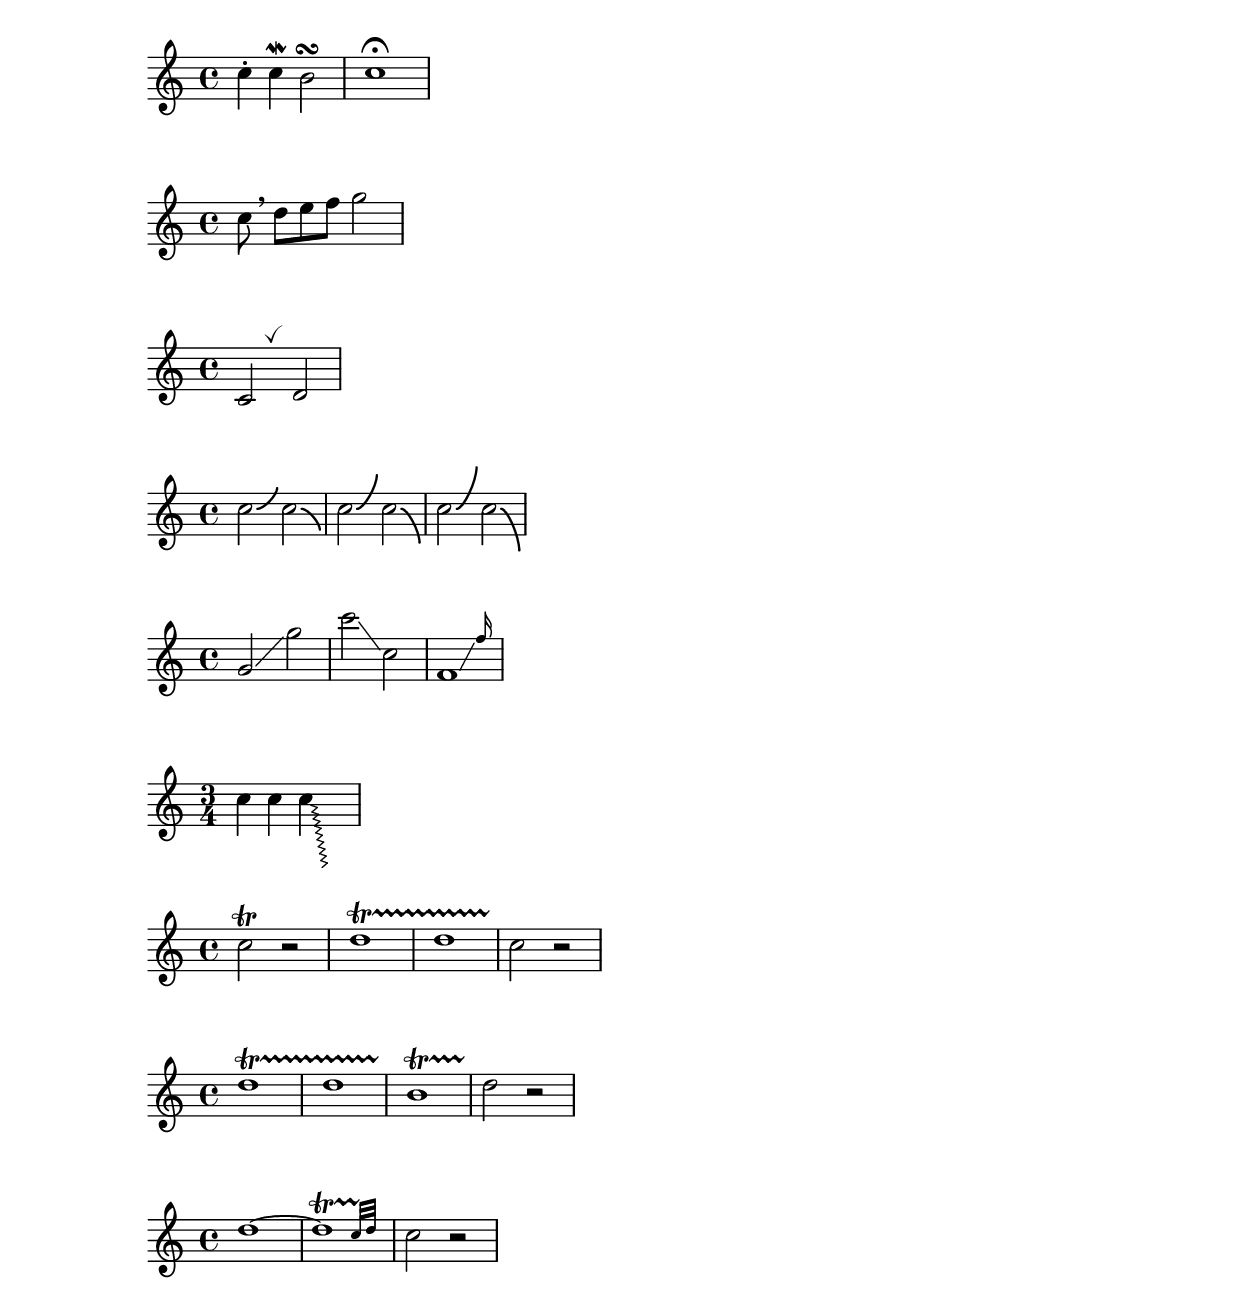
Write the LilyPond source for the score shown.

\version "2.24.0"
%% \include "lilypond-book-preamble.ly"

%% https://lilypond.org/doc/v2.23/Documentation/notation/expressive-marks-attached-to-notes

\header {
  pdftitle = "bartev expressive marks"
}

%% stacatto, mordent, turn
\relative {
  c''4\staccato c\mordent b2\turn
  c1\fermata
}


% {
% ****************************************************************
% ly snippet contents follows:
% ****************************************************************
% \override Script.color = #(color 'vermillion)
% \override MultiMeasureRestScript.color = #(color 'blue)
% a'2\fermata r\fermata
% R1\fermata
% }

\relative { c''8 \breathe d e f g2 }


\fixed c' {
  \set breathMarkType = #'tickmark
  c2 \breathe d2
}


%% Falls and doits
\relative c'' {
  c2\bendAfter #+4
  c2\bendAfter #-4
  c2\bendAfter #+6.5
  c2\bendAfter #-6.5
  c2\bendAfter #+8
  c2\bendAfter #-8
}

%% Glissando
\relative {
  g'2\glissando g'
  c2\glissando c,
  \afterGrace f,1\glissando f'16
}

%% A contemporary glissando without a final note can be typeset using
%% a hidden note and cadenza timing.

\relative c'' {
  \time 3/4
  \override Glissando.style = #'zigzag
  c4 c
  \cadenzaOn
  c4\glissando
  \hideNotes
  c,,4
  \unHideNotes
  \cadenzaOff
  \bar "|"
}

%% Trills
\relative c'' {
  c2 \trill r2
  d1\startTrillSpan
  d1
  c2\stopTrillSpan
  r2
}

\relative c'' {
  d1\startTrillSpan
  d1
  b1\startTrillSpan
  d2\stopTrillSpan
  r2
}

\relative c'' {
  d1~\afterGrace
  d1\startTrillSpan { c32[ d]\stopTrillSpan }
  c2 r2
}

